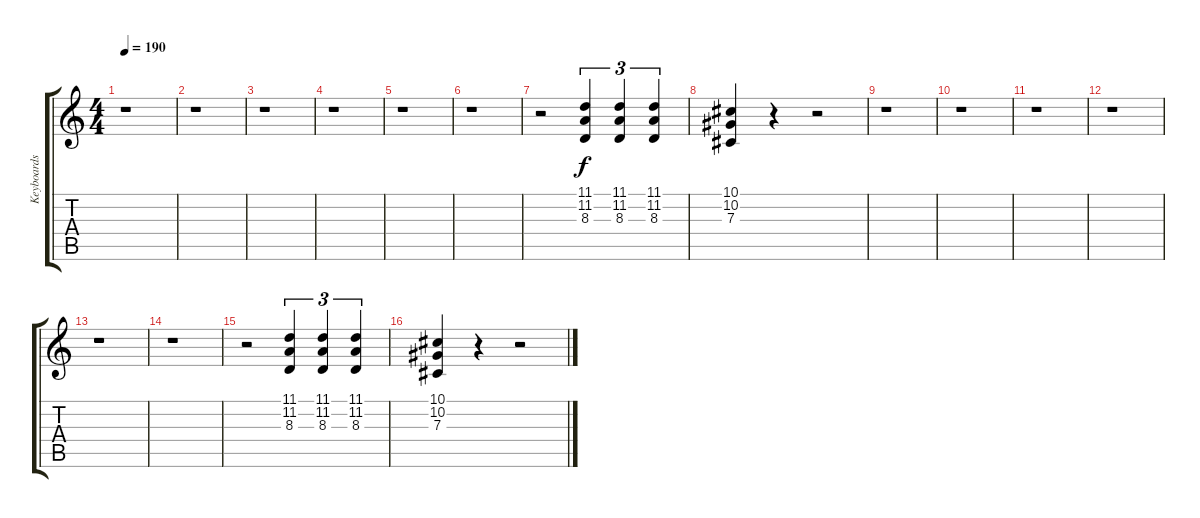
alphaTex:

\track ("Keyboards" "Keyboards") {instrument stringensemble1}
\staff {score tabs}
\tuning (Eb4 Bb3 Gb3 Db3 Ab2 Eb2) {hide}
\ts (4 4)
\tempo 190
\clef g2
\ks c
r.1{dy f} |
\section ("" "")
r.1 |
r.1 |
r.1 |
r.1 |
r.1 |
r.2 (11.1 11.2 8.3).4{tu (3 2)} (11.1 11.2 8.3).4{tu (3 2)} (11.1 11.2 8.3).4{tu (3 2)} |
(10.1 10.2 7.3).4 r.4 r.2 |
r.1 |
r.1 |
r.1 |
r.1 |
r.1 |
r.1 |
r.2 (11.1 11.2 8.3).4{tu (3 2)} (11.1 11.2 8.3).4{tu (3 2)} (11.1 11.2 8.3).4{tu (3 2)} |
(10.1 10.2 7.3).4 r.4 r.2
